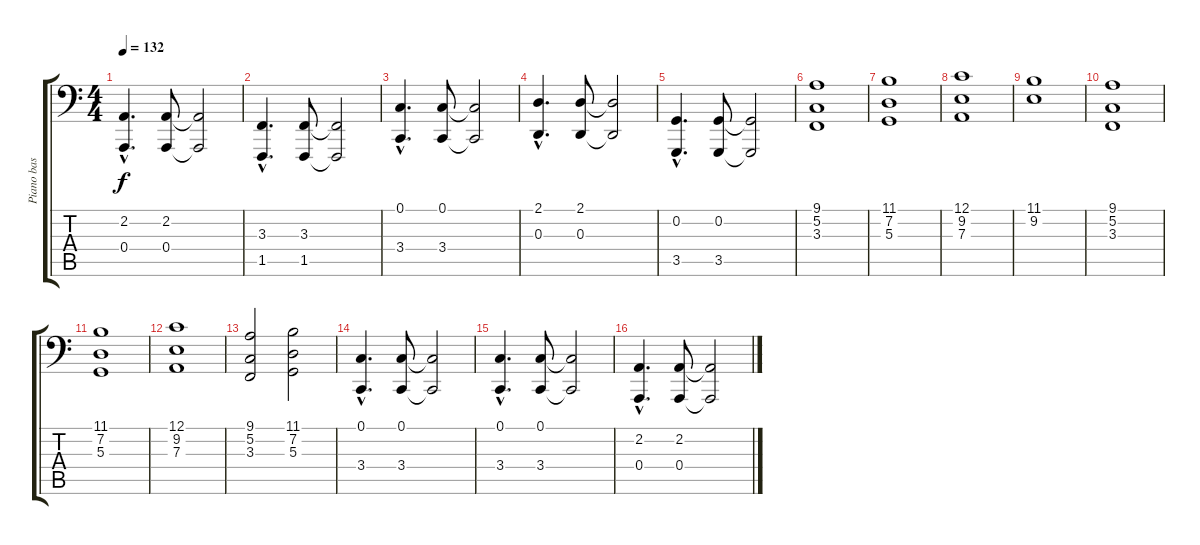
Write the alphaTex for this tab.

\track ("Piano bas" "Piano bas") {instrument acousticgrandpiano}
\staff {score tabs}
\tuning (C3 G2 D2 A1 E1 B0) {hide}
\ts (4 4)
\tempo 132
\clef f4
\ks c
(2.2{hac} 0.4{hac}).4{d dy f} (2.2 0.4).8 (2.2{t} 0.4{t}).2 |
(3.3{hac} 1.5{hac}).4{d} (3.3 1.5).8 (3.3{t} 1.5{t}).2 |
(0.1{hac} 3.4{hac}).4{d} (0.1 3.4).8 (0.1{t} 3.4{t}).2 |
(2.1{hac} 0.3{hac}).4{d} (2.1 0.3).8 (2.1{t} 0.3{t}).2 |
(0.2{hac} 3.5{hac}).4{d} (0.2 3.5).8 (0.2{t} 3.5{t}).2 |
(9.1 5.2 3.3).1 |
(11.1 7.2 5.3).1 |
(12.1 9.2 7.3).1 |
(11.1 9.2).1 |
(9.1 5.2 3.3).1 |
(11.1 7.2 5.3).1 |
(12.1 9.2 7.3).1 |
(9.1 5.2 3.3).2 (11.1 7.2 5.3).2 |
(0.1{hac} 3.4{hac}).4{d} (0.1 3.4).8 (0.1{t} 3.4{t}).2 |
(0.1{hac} 3.4{hac}).4{d} (0.1 3.4).8 (0.1{t} 3.4{t}).2 |
(2.2{hac} 0.4{hac}).4{d} (2.2 0.4).8 (2.2{t} 0.4{t}).2
